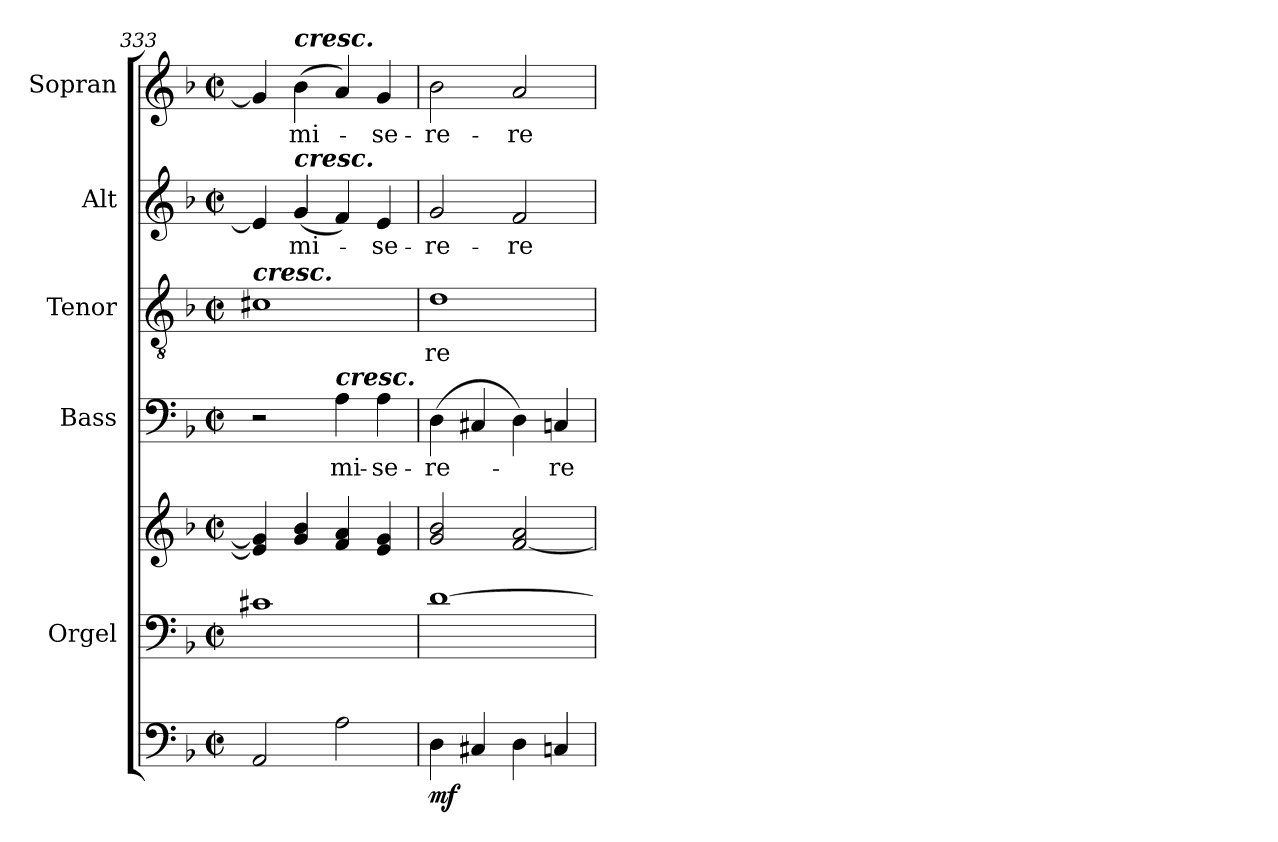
**kern	**dynam	**kern	**kern	**kern	**text	**kern	**text	**kern	**text	**kern	**text
*part6	*part6	*part5	*part5	*part4	*part4	*part3	*part3	*part2	*part2	*part1	*part1
*staff7	*staff7	*staff6	*staff5	*staff4	*staff4	*staff3	*staff3	*staff2	*staff2	*staff1	*staff1
*	*	*I"Orgel	*	*I"Bass	*	*I"Tenor	*	*I"Alt	*	*I"Sopran	*
*	*	*I'Org.	*	*I'B	*	*I'T	*	*I'A	*	*I'S	*
*clefF4	*	*clefF4	*clefG2	*clefF4	*	*clefGv2	*	*clefG2	*	*clefG2	*
*ITrd7c12	*	*	*	*	*	*	*	*	*	*	*
*k[b-]	*	*k[b-]	*k[b-]	*k[b-]	*	*k[b-]	*	*k[b-]	*	*k[b-]	*
*F:	*	*F:	*F:	*F:	*	*F:	*	*F:	*	*F:	*
*M2/2	*	*M2/2	*M2/2	*M2/2	*	*M2/2	*	*M2/2	*	*M2/2	*
*met(c|)	*	*met(c|)	*met(c|)	*met(c|)	*	*met(c|)	*	*met(c|)	*	*met(c|)	*
=333	=333	=333	=333	=333	=333	=333	=333	=333	=333	=333	=333
!	!	!	!	!	!	!LO:TX:a:Bi:t=cresc.	!	!	!	!	!
2AAA/	.	1c#X	4e/] 4g/]	2r	.	1c#X	.	4e/]	.	4g/]	.
!	!	!	!	!	!	!	!	!	!	!LO:TX:a:Bi:t=cresc.	!
!	!	!	!	!	!	!	!	!LO:TX:a:Bi:t=cresc.	!	!	!
!	!	!	!	!	!	!	!	!	!LO:LY:b	!	!LO:LY:b
.	.	.	4g/ 4b-/	.	.	.	.	(<4g/	mi-	(>4b-\	mi-
!	!	!	!	!LO:TX:a:Bi:t=cresc.	!	!	!	!	!	!	!
!	!	!	!	!	!LO:LY:b	!	!	!	!	!	!
2AA\	.	.	4f/ 4a/	4A\	mi-	.	.	4f/)	.	4a/)	.
!	!	!	!	!	!LO:LY:b	!	!	!	!LO:LY:b	!	!LO:LY:b
.	.	.	4e/ 4g/	4A\	-se-	.	.	4e/	-se-	4g/	-se-
=334	=334	=334	=334	=334	=334	=334	=334	=334	=334	=334	=334
!	!LO:DY:b	!	!	!	!LO:LY:b	!	!LO:LY:b	!	!LO:LY:b	!	!LO:LY:b
4DD\	mf	[1d	2g/ 2b-/	(>4D\	-re-	1d	-re	2g/	-re-	2b-\	-re-
4CC#X/	.	.	.	4C#X/	.	.	.	.	.	.	.
!	!	!	!	!	!	!	!	!	!LO:LY:b	!	!LO:LY:b
4DD\	.	.	[2f/ 2a/	4D\)	.	.	.	2f/	-re	2a/	-re
!	!	!	!	!	!LO:LY:b	!	!	!	!	!	!
4CCn/	.	.	.	4Cn/	-re	.	.	.	.	.	.
=	=	=	=	=	=	=	=	=	=	=	=
*-	*-	*-	*-	*-	*-	*-	*-	*-	*-	*-	*-
